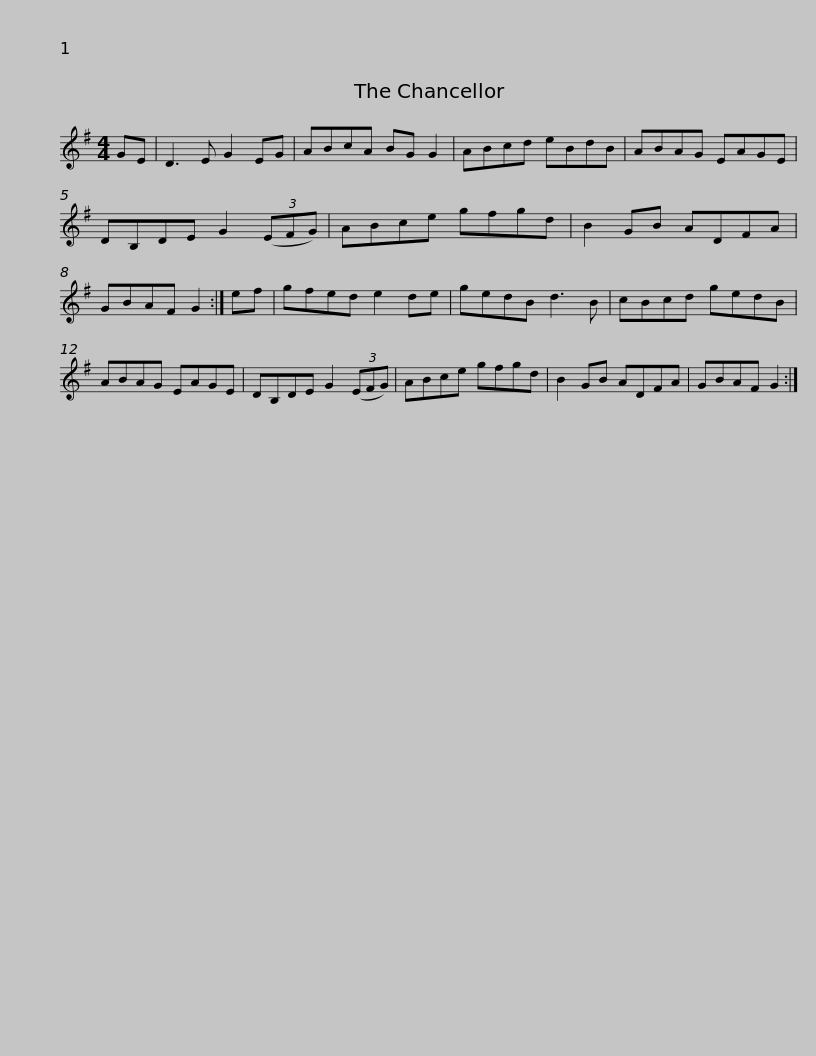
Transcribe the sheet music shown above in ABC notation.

X:1
L:1/8
M:4/4
I:linebreak $
K:G
V:1 treble
V:1
 GE | D3 E G2 EG | ABcA BG G2 | ABcd eBdB | ABAG EAGE | %5
 DB,DE G2 (3(EFG) |$ ABce gfgd | B2 GB ADFA | GBAF G2 :| ef | %10
 gfed e2 de | gedB d3 B | cBcd gedB |$ ABAG EAGE | DB,DE G2 (3(EFG) | %15
 ABce gfgd | B2 GB ADFA | GBAF G2 :| %18
